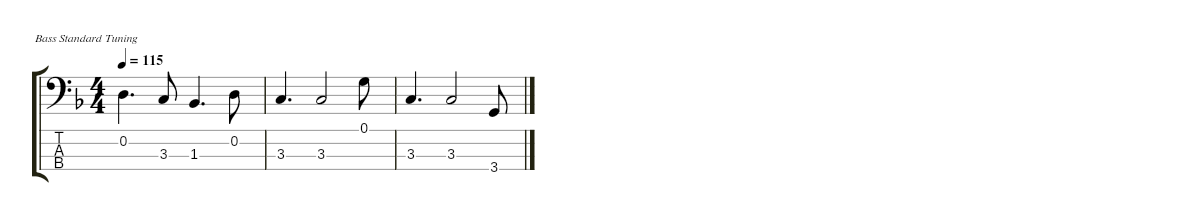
\hideDynamics
\bracketExtendMode groupsimilarinstruments
\singleTrackTrackNamePolicy hidden
\multiTrackTrackNamePolicy hidden
\firstSystemTrackNameOrientation horizontal
\otherSystemsTrackNameOrientation horizontal
\chordDiagramsInScore
\defaultBarNumberDisplay Hide
\track ("Bass" "Bass") {instrument fretlessbass}
\staff {score tabs}
\tuning (G2 D2 A1 E1)
\ts (4 4)
\tempo 115
\clef f4
\ks dminor
0.2.4{d dy f} 3.3.8 1.3.4{d} 0.2.8 |
3.3.4{d} 3.3.2 0.1.8 |
3.3.4{d} 3.3.2 3.4.8
